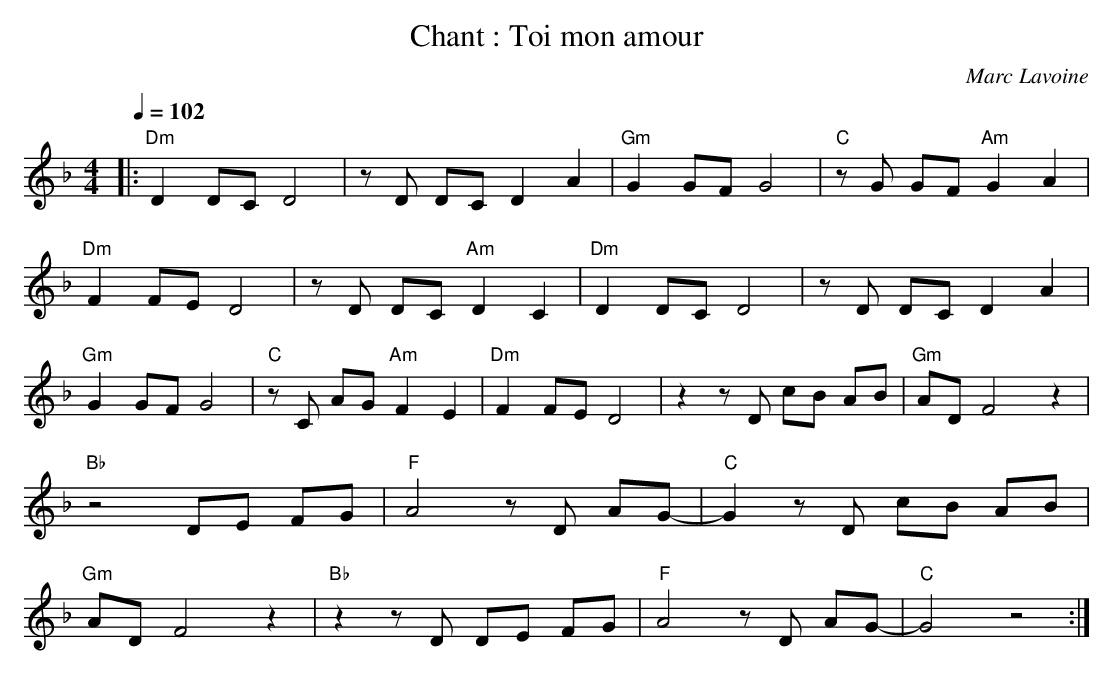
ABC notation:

X:1
T:Chant : Toi mon amour
C:Marc Lavoine
L:1/8
M:4/4
Q:1/4=102
K:Fmaj clef=treble
|: "Dm"D2 DC D4 | zD DC D2 A2 | "Gm"G2 GF G4 | "C"zG GF "Am"G2 A2 |\
"Dm"F2 FE D4 | zD DC "Am"D2 C2 | "Dm"D2 DC D4 | zD DC D2 A2 |\
"Gm"G2 GF G4 | "C"zC AG "Am"F2 E2 | "Dm"F2 FE D4 | z2 zD cB AB |\
"Gm"AD F4 z2 | "Bb"z4 DE FG | "F"A4 zD AG- | "C"G2 zD cB AB |\
"Gm"AD F4 z2 | "Bb"z2 zD DE FG | "F"A4 zD AG- | "C"G4 z4 :|
